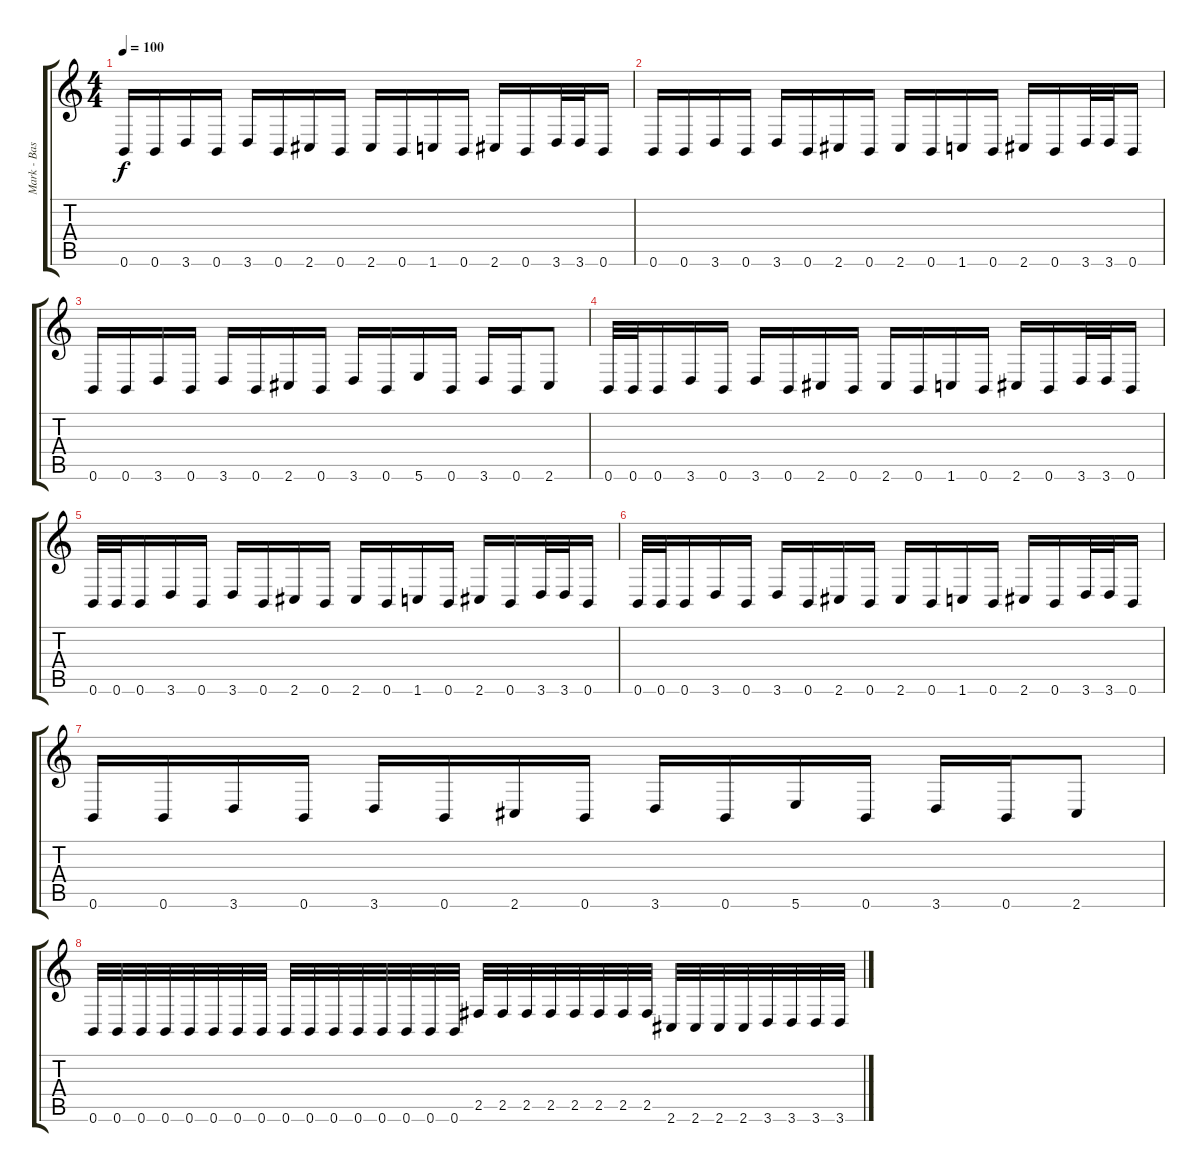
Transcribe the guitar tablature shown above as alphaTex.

\track ("Mark - Bass" "Mark - Bas") {instrument electricbassfinger}
\staff {score tabs}
\tuning (B3 Gb3 D3 A2 E2 B1) {hide}
\ts (4 4)
\tempo 100
\clef g2
\ks c
0.6.16{dy f} 0.6.16 3.6.16 0.6.16 3.6.16 0.6.16 2.6.16 0.6.16 2.6.16 0.6.16 1.6.16 0.6.16 2.6.16 0.6.16 3.6.32 3.6.32 0.6.16 |
0.6.16 0.6.16 3.6.16 0.6.16 3.6.16 0.6.16 2.6.16 0.6.16 2.6.16 0.6.16 1.6.16 0.6.16 2.6.16 0.6.16 3.6.32 3.6.32 0.6.16 |
0.6.16 0.6.16 3.6.16 0.6.16 3.6.16 0.6.16 2.6.16 0.6.16 3.6.16 0.6.16 5.6.16 0.6.16 3.6.16 0.6.16 2.6.8 |
0.6.32 0.6.32 0.6.16 3.6.16 0.6.16 3.6.16 0.6.16 2.6.16 0.6.16 2.6.16 0.6.16 1.6.16 0.6.16 2.6.16 0.6.16 3.6.32 3.6.32 0.6.16 |
0.6.32 0.6.32 0.6.16 3.6.16 0.6.16 3.6.16 0.6.16 2.6.16 0.6.16 2.6.16 0.6.16 1.6.16 0.6.16 2.6.16 0.6.16 3.6.32 3.6.32 0.6.16 |
0.6.32 0.6.32 0.6.16 3.6.16 0.6.16 3.6.16 0.6.16 2.6.16 0.6.16 2.6.16 0.6.16 1.6.16 0.6.16 2.6.16 0.6.16 3.6.32 3.6.32 0.6.16 |
0.6.16 0.6.16 3.6.16 0.6.16 3.6.16 0.6.16 2.6.16 0.6.16 3.6.16 0.6.16 5.6.16 0.6.16 3.6.16 0.6.16 2.6.8 |
0.6.32 0.6.32 0.6.32 0.6.32 0.6.32 0.6.32 0.6.32 0.6.32 0.6.32 0.6.32 0.6.32 0.6.32 0.6.32 0.6.32 0.6.32 0.6.32 2.5.32 2.5.32 2.5.32 2.5.32 2.5.32 2.5.32 2.5.32 2.5.32 2.6.32 2.6.32 2.6.32 2.6.32 3.6.32 3.6.32 3.6.32 3.6.32
